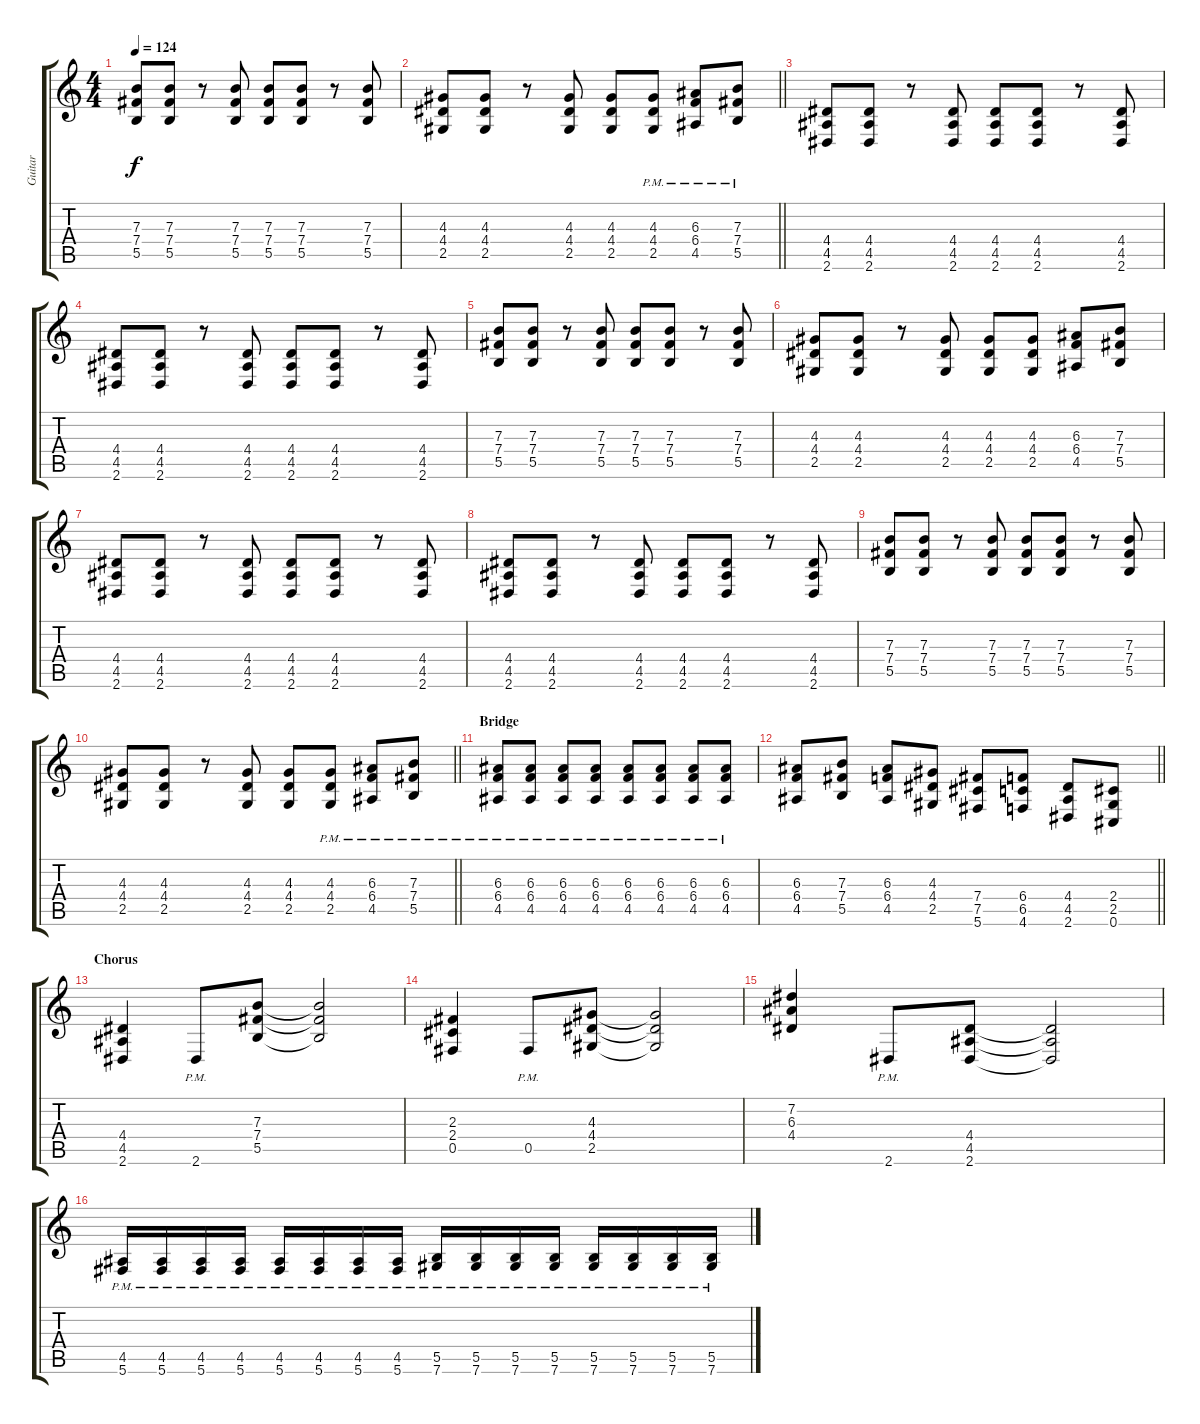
\track ("Guitar" "Guitar") {instrument distortionguitar}
\staff {score tabs}
\tuning (Db4 Ab3 E3 B2 Gb2 Db2) {hide}
\ts (4 4)
\tempo 124
\clef g2
\ks c
(7.3 7.4 5.5).8{dy f} (7.3 7.4 5.5).8 r.8 (7.3 7.4 5.5).8 (7.3 7.4 5.5).8 (7.3 7.4 5.5).8 r.8 (7.3 7.4 5.5).8 |
\barLineRight lightlight
(4.3 4.4 2.5).8 (4.3 4.4 2.5).8 r.8 (4.3 4.4 2.5).8 (4.3 4.4 2.5).8 (4.3{pm} 4.4{pm} 2.5{pm}).8 (6.3{pm} 6.4{pm} 4.5{pm}).8 (7.3{pm} 7.4{pm} 5.5{pm}).8 |
(4.4 4.5 2.6).8 (4.4 4.5 2.6).8 r.8 (4.4 4.5 2.6).8 (4.4 4.5 2.6).8 (4.4 4.5 2.6).8 r.8 (4.4 4.5 2.6).8 |
(4.4 4.5 2.6).8 (4.4 4.5 2.6).8 r.8 (4.4 4.5 2.6).8 (4.4 4.5 2.6).8 (4.4 4.5 2.6).8 r.8 (4.4 4.5 2.6).8 |
(7.3 7.4 5.5).8 (7.3 7.4 5.5).8 r.8 (7.3 7.4 5.5).8 (7.3 7.4 5.5).8 (7.3 7.4 5.5).8 r.8 (7.3 7.4 5.5).8 |
(4.3 4.4 2.5).8 (4.3 4.4 2.5).8 r.8 (4.3 4.4 2.5).8 (4.3 4.4 2.5).8 (4.3 4.4 2.5).8 (6.3 6.4 4.5).8 (7.3 7.4 5.5).8 |
(4.4 4.5 2.6).8 (4.4 4.5 2.6).8 r.8 (4.4 4.5 2.6).8 (4.4 4.5 2.6).8 (4.4 4.5 2.6).8 r.8 (4.4 4.5 2.6).8 |
(4.4 4.5 2.6).8 (4.4 4.5 2.6).8 r.8 (4.4 4.5 2.6).8 (4.4 4.5 2.6).8 (4.4 4.5 2.6).8 r.8 (4.4 4.5 2.6).8 |
(7.3 7.4 5.5).8 (7.3 7.4 5.5).8 r.8 (7.3 7.4 5.5).8 (7.3 7.4 5.5).8 (7.3 7.4 5.5).8 r.8 (7.3 7.4 5.5).8 |
\barLineRight lightlight
(4.3 4.4 2.5).8 (4.3 4.4 2.5).8 r.8 (4.3 4.4 2.5).8 (4.3 4.4 2.5).8 (4.3{pm} 4.4{pm} 2.5{pm}).8 (6.3{pm} 6.4{pm} 4.5{pm}).8 (7.3{pm} 7.4{pm} 5.5{pm}).8 |
\section ("" "Bridge")
(6.3{pm} 6.4{pm} 4.5{pm}).8{volume 12 balance 16} (6.3{pm} 6.4{pm} 4.5{pm}).8 (6.3{pm} 6.4{pm} 4.5{pm}).8 (6.3{pm} 6.4{pm} 4.5{pm}).8 (6.3{pm} 6.4{pm} 4.5{pm}).8 (6.3{pm} 6.4{pm} 4.5{pm}).8 (6.3{pm} 6.4{pm} 4.5{pm}).8 (6.3{pm} 6.4{pm} 4.5{pm}).8 |
\barLineRight lightlight
(6.3 6.4 4.5).8 (7.3 7.4 5.5).8 (6.3 6.4 4.5).8 (4.3 4.4 2.5).8 (7.4 7.5 5.6).8 (6.4 6.5 4.6).8 (4.4 4.5 2.6).8 (2.4 2.5 0.6).8 |
\section ("" "Chorus")
(4.4 4.5 2.6).4{volume 12 balance 8} 2.6{pm}.8 (7.3 7.4 5.5).8 (7.3{t} 7.4{t} 5.5{t}).2 |
(2.3 2.4 0.5).4 0.5{pm}.8 (4.3 4.4 2.5).8 (4.3{t} 4.4{t} 2.5{t}).2 |
(7.2 6.3 4.4).4 2.6{pm}.8 (4.4 4.5 2.6).8 (4.4{t} 4.5{t} 2.6{t}).2 |
(4.5{pm} 5.6{pm}).16 (4.5{pm} 5.6{pm}).16 (4.5{pm} 5.6{pm}).16 (4.5{pm} 5.6{pm}).16 (4.5{pm} 5.6{pm}).16 (4.5{pm} 5.6{pm}).16 (4.5{pm} 5.6{pm}).16 (4.5{pm} 5.6{pm}).16 (5.5{pm} 7.6).16 (5.5{pm} 7.6).16 (5.5{pm} 7.6).16 (5.5{pm} 7.6).16 (5.5{pm} 7.6).16 (5.5{pm} 7.6).16 (5.5{pm} 7.6).16 (5.5{pm} 7.6).16
